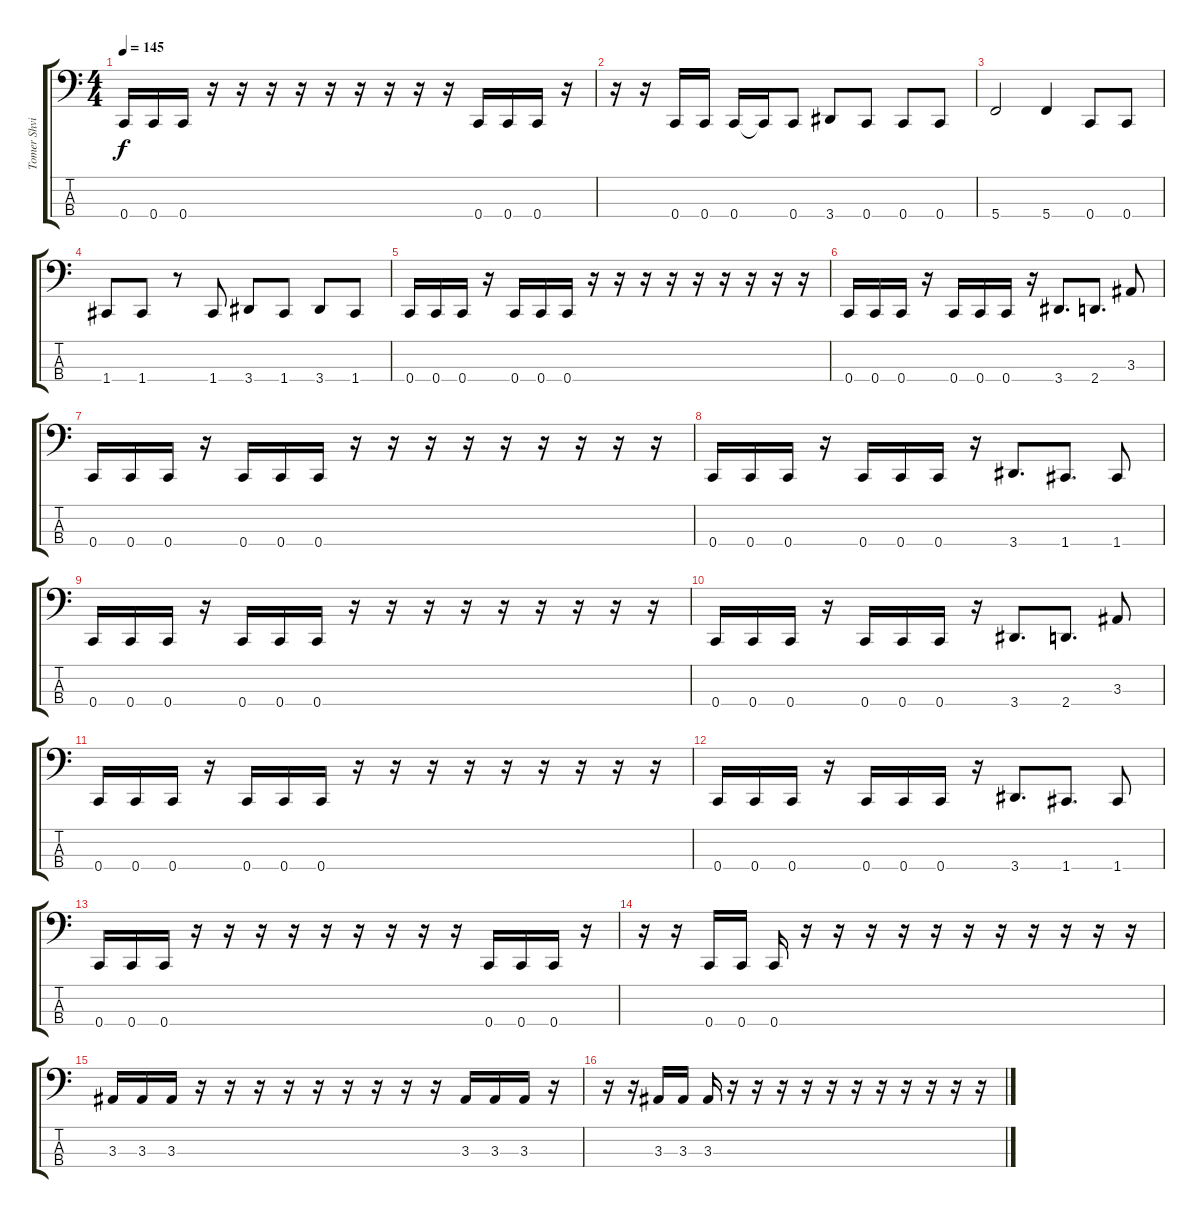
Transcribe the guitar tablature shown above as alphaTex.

\track ("Tomer Shvili" "Tomer Shvi") {instrument electricbasspick}
\staff {score tabs}
\tuning (F2 C2 G1 C1) {hide}
\ts (4 4)
\tempo 145
\clef f4
\ks c
0.4.16{dy f} 0.4.16 0.4.16 r.16 r.16 r.16 r.16 r.16 r.16 r.16 r.16 r.16 0.4.16 0.4.16 0.4.16 r.16 |
r.16 r.16 0.4.16 0.4.16 0.4.16 0.4{t}.16 0.4.8 3.4.8 0.4.8 0.4.8 0.4.8 |
5.4.2 5.4.4 0.4.8 0.4.8 |
1.4.8 1.4.8 r.8 1.4.8 3.4.8 1.4.8 3.4.8 1.4.8 |
0.4.16 0.4.16 0.4.16 r.16 0.4.16 0.4.16 0.4.16 r.16 r.16 r.16 r.16 r.16 r.16 r.16 r.16 r.16 |
0.4.16 0.4.16 0.4.16 r.16 0.4.16 0.4.16 0.4.16 r.16 3.4.8{d} 2.4.8{d} 3.3.8 |
0.4.16 0.4.16 0.4.16 r.16 0.4.16 0.4.16 0.4.16 r.16 r.16 r.16 r.16 r.16 r.16 r.16 r.16 r.16 |
0.4.16 0.4.16 0.4.16 r.16 0.4.16 0.4.16 0.4.16 r.16 3.4.8{d} 1.4.8{d} 1.4.8 |
0.4.16 0.4.16 0.4.16 r.16 0.4.16 0.4.16 0.4.16 r.16 r.16 r.16 r.16 r.16 r.16 r.16 r.16 r.16 |
0.4.16 0.4.16 0.4.16 r.16 0.4.16 0.4.16 0.4.16 r.16 3.4.8{d} 2.4.8{d} 3.3.8 |
0.4.16 0.4.16 0.4.16 r.16 0.4.16 0.4.16 0.4.16 r.16 r.16 r.16 r.16 r.16 r.16 r.16 r.16 r.16 |
0.4.16 0.4.16 0.4.16 r.16 0.4.16 0.4.16 0.4.16 r.16 3.4.8{d} 1.4.8{d} 1.4.8 |
0.4.16 0.4.16 0.4.16 r.16 r.16 r.16 r.16 r.16 r.16 r.16 r.16 r.16 0.4.16 0.4.16 0.4.16 r.16 |
r.16 r.16 0.4.16 0.4.16 0.4.16 r.16 r.16 r.16 r.16 r.16 r.16 r.16 r.16 r.16 r.16 r.16 |
3.3.16 3.3.16 3.3.16 r.16 r.16 r.16 r.16 r.16 r.16 r.16 r.16 r.16 3.3.16 3.3.16 3.3.16 r.16 |
r.16 r.16 3.3.16 3.3.16 3.3.16 r.16 r.16 r.16 r.16 r.16 r.16 r.16 r.16 r.16 r.16 r.16
